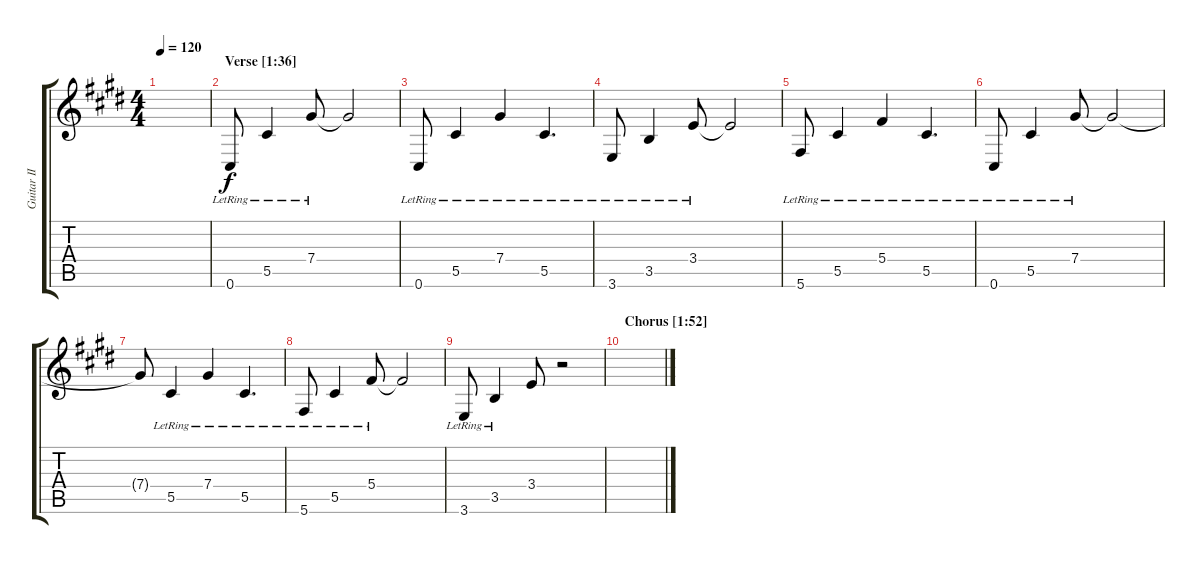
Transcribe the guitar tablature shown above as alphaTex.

\track ("Guitar II" "Guitar II") {instrument distortionguitar}
\staff {score tabs}
\tuning (Eb4 Bb3 Gb3 Db3 Ab2 Db2) {hide}
\ts (4 4)
\tempo 120
\clef g2
\ks c#minor
|
\section ("" "Verse [1:36]")
0.6{lr}.8{volume 12 instrument electricguitarmuted} 5.5{lr}.4 7.4{lr}.8 7.4{t}.2 |
0.6{lr}.8 5.5{lr}.4 7.4{lr}.4 5.5{lr}.4{d} |
3.6{lr}.8 3.5{lr}.4 3.4{lr}.8 3.4{t}.2 |
5.6{lr}.8 5.5{lr}.4 5.4{lr}.4 5.5{lr}.4{d} |
0.6{lr}.8 5.5{lr}.4 7.4{lr}.8 7.4{t}.2 |
7.4{t}.8 5.5{lr}.4 7.4{lr}.4 5.5{lr}.4{d} |
5.6{lr}.8 5.5{lr}.4 5.4{lr}.8 5.4{t}.2 |
3.6{lr}.8 3.5{lr}.4 3.4.8 r.2 |
\section ("" "Chorus [1:52]")
